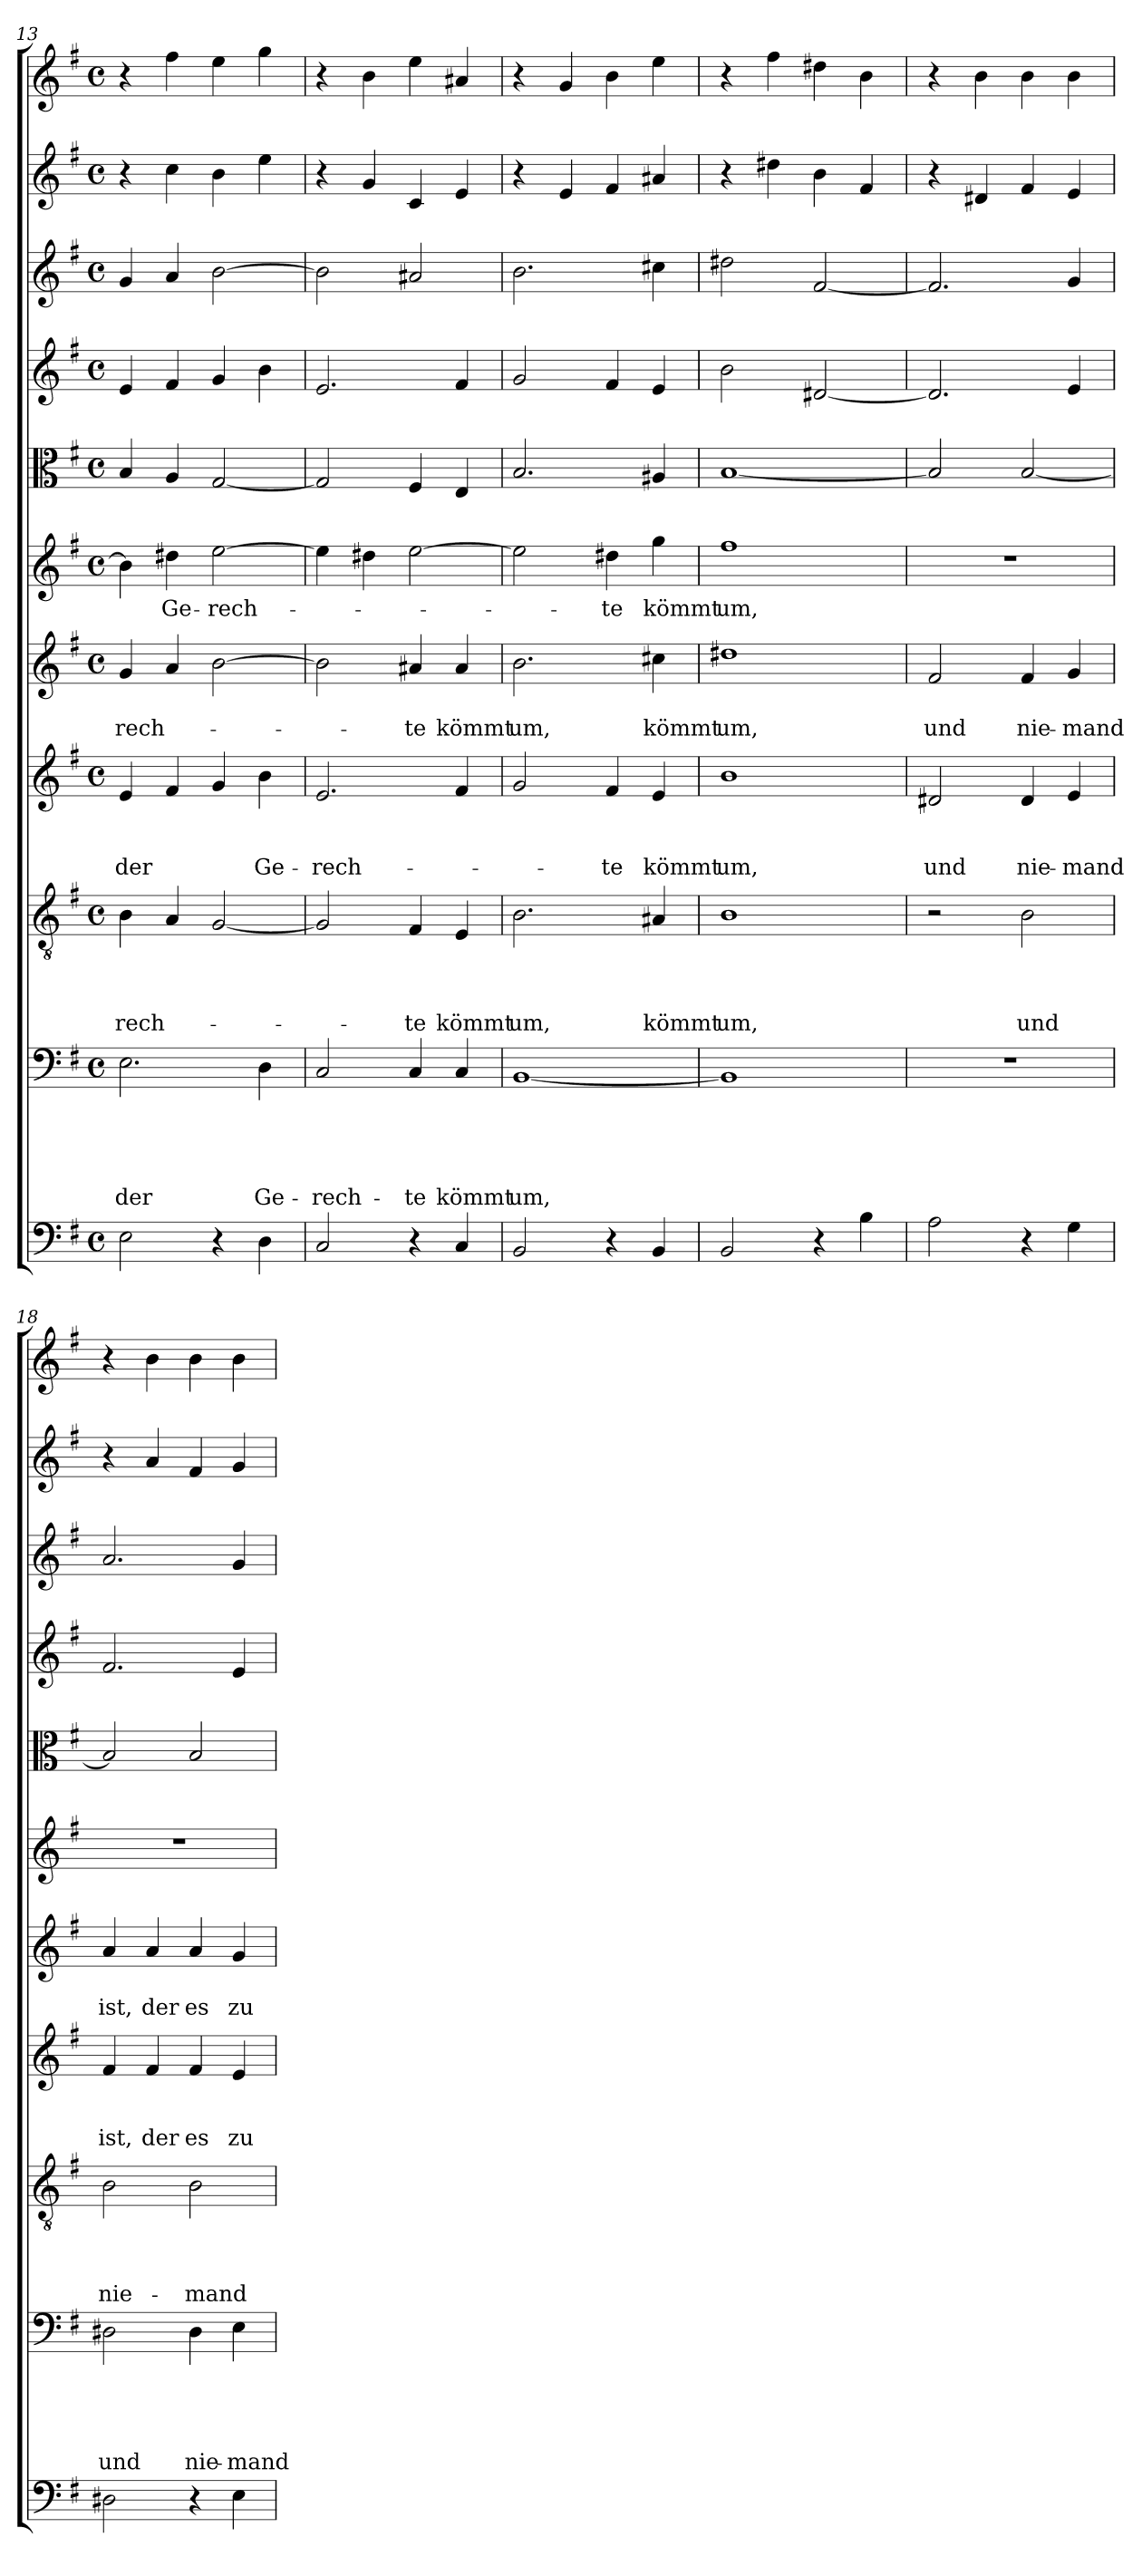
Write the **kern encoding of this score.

**kern	**kern	**text	**text	**text	**text	**text	**kern	**text	**text	**text	**text	**kern	**text	**text	**text	**kern	**text	**text	**kern	**text	**kern	**kern	**kern	**kern	**kern
*part11	*part10	*part10	*part10	*part10	*part10	*part10	*part9	*part9	*part9	*part9	*part9	*part8	*part8	*part8	*part8	*part7	*part7	*part7	*part6	*part6	*part5	*part4	*part3	*part2	*part1
*staff11	*staff10	*staff10	*staff10	*staff10	*staff10	*staff10	*staff9	*staff9	*staff9	*staff9	*staff9	*staff8	*staff8	*staff8	*staff8	*staff7	*staff7	*staff7	*staff6	*staff6	*staff5	*staff4	*staff3	*staff2	*staff1
!!LO:PB:g=z
*clefF4	*clefF4	*	*	*	*	*	*clefGv2	*	*	*	*	*clefG2	*	*	*	*clefG2	*	*	*clefG2	*	*clefC3	*clefG2	*clefG2	*clefG2	*clefG2
*k[f#]	*k[f#]	*	*	*	*	*	*k[f#]	*	*	*	*	*k[f#]	*	*	*	*k[f#]	*	*	*k[f#]	*	*k[f#]	*k[f#]	*k[f#]	*k[f#]	*k[f#]
*e:	*e:	*	*	*	*	*	*e:	*	*	*	*	*e:	*	*	*	*e:	*	*	*e:	*	*e:	*e:	*e:	*e:	*e:
*M4/4	*M4/4	*	*	*	*	*	*M4/4	*	*	*	*	*M4/4	*	*	*	*M4/4	*	*	*M4/4	*	*M4/4	*M4/4	*M4/4	*M4/4	*M4/4
*met(c)	*met(c)	*	*	*	*	*	*met(c)	*	*	*	*	*met(c)	*	*	*	*met(c)	*	*	*met(c)	*	*met(c)	*met(c)	*met(c)	*met(c)	*met(c)
=13	=13	=13	=13	=13	=13	=13	=13	=13	=13	=13	=13	=13	=13	=13	=13	=13	=13	=13	=13	=13	=13	=13	=13	=13	=13
!	!	!	!	!	!	!LO:LY:b	!	!	!	!	!LO:LY:b	!	!	!	!LO:LY:b	!	!	!LO:LY:b	!	!	!	!	!	!	!
2E\	2.E\	.	.	.	.	der	4B\	.	.	.	-rech-	4e/	.	.	der	4g/	.	-rech-	4b\]	.	4B/	4e/	4g/	4r	4r
!	!	!	!	!	!	!	!	!	!	!	!	!	!	!	!	!	!	!	!	!LO:LY:b	!	!	!	!	!
.	.	.	.	.	.	.	4A/	.	.	.	.	4f#/	.	.	.	4a/	.	.	4dd#X\	Ge-	4A/	4f#/	4a/	4cc\	4ff#\
!	!	!	!	!	!	!	!	!	!	!	!	!	!	!	!	!	!	!	!	!LO:LY:b	!	!	!	!	!
4r	.	.	.	.	.	.	[2G/	.	.	.	.	4g/	.	.	.	[2b\	.	.	[2ee\	-rech-	[2G/	4g/	[2b\	4b\	4ee\
!	!	!	!	!	!	!LO:LY:b	!	!	!	!	!	!	!	!	!LO:LY:b	!	!	!	!	!	!	!	!	!	!
4D\	4D\	.	.	.	.	Ge-	.	.	.	.	.	4b\	.	.	Ge-	.	.	.	.	.	.	4b\	.	4ee\	4gg\
=14	=14	=14	=14	=14	=14	=14	=14	=14	=14	=14	=14	=14	=14	=14	=14	=14	=14	=14	=14	=14	=14	=14	=14	=14	=14
!	!	!	!	!	!	!LO:LY:b	!	!	!	!	!	!	!	!	!LO:LY:b	!	!	!	!	!	!	!	!	!	!
2C/	2C/	.	.	.	.	-rech-	2G/]	.	.	.	.	2.e/	.	.	-rech-	2b\]	.	.	4ee\]	.	2G/]	2.e/	2b\]	4r	4r
.	.	.	.	.	.	.	.	.	.	.	.	.	.	.	.	.	.	.	4dd#X\	.	.	.	.	4g/	4b\
!	!	!	!	!	!	!LO:LY:b	!	!	!	!	!LO:LY:b	!	!	!	!	!	!	!LO:LY:b	!	!	!	!	!	!	!
4r	4C/	.	.	.	.	-te	4F#/	.	.	.	-te	.	.	.	.	4a#X/	.	-te	[2ee\	.	4F#/	.	2a#X/	4c/	4ee\
!	!	!	!	!	!	!LO:LY:b	!	!	!	!	!LO:LY:b	!	!	!	!	!	!	!LO:LY:b	!	!	!	!	!	!	!
4C/	4C/	.	.	.	.	kömmt	4E/	.	.	.	kömmt	4f#/	.	.	.	4a#/	.	kömmt	.	.	4E/	4f#/	.	4e/	4a#X/
=15	=15	=15	=15	=15	=15	=15	=15	=15	=15	=15	=15	=15	=15	=15	=15	=15	=15	=15	=15	=15	=15	=15	=15	=15	=15
!	!	!	!	!	!	!LO:LY:b	!	!	!	!	!LO:LY:b	!	!	!	!	!	!	!LO:LY:b	!	!	!	!	!	!	!
2BB/	[1BB	.	.	.	.	um,	2.B\	.	.	.	um,	2g/	.	.	.	2.b\	.	um,	2ee\]	.	2.B/	2g/	2.b\	4r	4r
.	.	.	.	.	.	.	.	.	.	.	.	.	.	.	.	.	.	.	.	.	.	.	.	4e/	4g/
!	!	!	!	!	!	!	!	!	!	!	!	!	!	!	!LO:LY:b	!	!	!	!	!LO:LY:b	!	!	!	!	!
4r	.	.	.	.	.	.	.	.	.	.	.	4f#/	.	.	-te	.	.	.	4dd#X\	-te	.	4f#/	.	4f#/	4b\
!	!	!	!	!	!	!	!	!	!	!	!LO:LY:b	!	!	!	!LO:LY:b	!	!	!LO:LY:b	!	!LO:LY:b	!	!	!	!	!
4BB/	.	.	.	.	.	.	4A#X/	.	.	.	kömmt	4e/	.	.	kömmt	4cc#X\	.	kömmt	4gg\	kömmt	4A#X/	4e/	4cc#X\	4a#X/	4ee\
=16	=16	=16	=16	=16	=16	=16	=16	=16	=16	=16	=16	=16	=16	=16	=16	=16	=16	=16	=16	=16	=16	=16	=16	=16	=16
!	!	!	!	!	!	!	!	!	!	!	!LO:LY:b	!	!	!	!LO:LY:b	!	!	!LO:LY:b	!	!LO:LY:b	!	!	!	!	!
2BB/	1BB]	.	.	.	.	.	1B	.	.	.	um,	1b	.	.	um,	1dd#X	.	um,	1ff#	um,	[1B	2b\	2dd#X\	4r	4r
.	.	.	.	.	.	.	.	.	.	.	.	.	.	.	.	.	.	.	.	.	.	.	.	4dd#X\	4ff#\
4r	.	.	.	.	.	.	.	.	.	.	.	.	.	.	.	.	.	.	.	.	.	[2d#X/	[2f#/	4b\	4dd#X\
4B\	.	.	.	.	.	.	.	.	.	.	.	.	.	.	.	.	.	.	.	.	.	.	.	4f#/	4b\
=17	=17	=17	=17	=17	=17	=17	=17	=17	=17	=17	=17	=17	=17	=17	=17	=17	=17	=17	=17	=17	=17	=17	=17	=17	=17
!	!	!	!	!	!	!	!	!	!	!	!	!	!	!	!LO:LY:b	!	!	!LO:LY:b	!	!	!	!	!	!	!
2A\	1r	.	.	.	.	.	2r	.	.	.	.	2d#X/	.	.	und	2f#/	.	und	1r	.	2B/]	2.d#/]	2.f#/]	4r	4r
.	.	.	.	.	.	.	.	.	.	.	.	.	.	.	.	.	.	.	.	.	.	.	.	4d#X/	4b\
!	!	!	!	!	!	!	!	!	!	!	!LO:LY:b	!	!	!	!LO:LY:b	!	!	!LO:LY:b	!	!	!	!	!	!	!
4r	.	.	.	.	.	.	2B\	.	.	.	und	4d#/	.	.	nie-	4f#/	.	nie-	.	.	[2B/	.	.	4f#/	4b\
!	!	!	!	!	!	!	!	!	!	!	!	!	!	!	!LO:LY:b	!	!	!LO:LY:b	!	!	!	!	!	!	!
4G\	.	.	.	.	.	.	.	.	.	.	.	4e/	.	.	-mand	4g/	.	-mand	.	.	.	4e/	4g/	4e/	4b\
=18	=18	=18	=18	=18	=18	=18	=18	=18	=18	=18	=18	=18	=18	=18	=18	=18	=18	=18	=18	=18	=18	=18	=18	=18	=18
!	!	!	!	!	!	!LO:LY:b	!	!	!	!	!LO:LY:b	!	!	!	!LO:LY:b	!	!	!LO:LY:b	!	!	!	!	!	!	!
2D#X\	2D#X\	.	.	.	.	und	2B\	.	.	.	nie-	4f#/	.	.	ist,	4a/	.	ist,	1r	.	2B/]	2.f#/	2.a/	4r	4r
!	!	!	!	!	!	!	!	!	!	!	!	!	!	!	!LO:LY:b	!	!	!LO:LY:b	!	!	!	!	!	!	!
.	.	.	.	.	.	.	.	.	.	.	.	4f#/	.	.	der	4a/	.	der	.	.	.	.	.	4a/	4b\
!	!	!	!	!	!	!LO:LY:b	!	!	!	!	!LO:LY:b	!	!	!	!LO:LY:b	!	!	!LO:LY:b	!	!	!	!	!	!	!
4r	4D#\	.	.	.	.	nie-	2B\	.	.	.	-mand	4f#/	.	.	es	4a/	.	es	.	.	2B/	.	.	4f#/	4b\
!	!	!	!	!	!	!LO:LY:b	!	!	!	!	!	!	!	!	!LO:LY:b	!	!	!LO:LY:b	!	!	!	!	!	!	!
4E\	4E\	.	.	.	.	-mand	.	.	.	.	.	4e/	.	.	zu	4g/	.	zu	.	.	.	4e/	4g/	4g/	4b\
=	=	=	=	=	=	=	=	=	=	=	=	=	=	=	=	=	=	=	=	=	=	=	=	=	=
*-	*-	*-	*-	*-	*-	*-	*-	*-	*-	*-	*-	*-	*-	*-	*-	*-	*-	*-	*-	*-	*-	*-	*-	*-	*-
